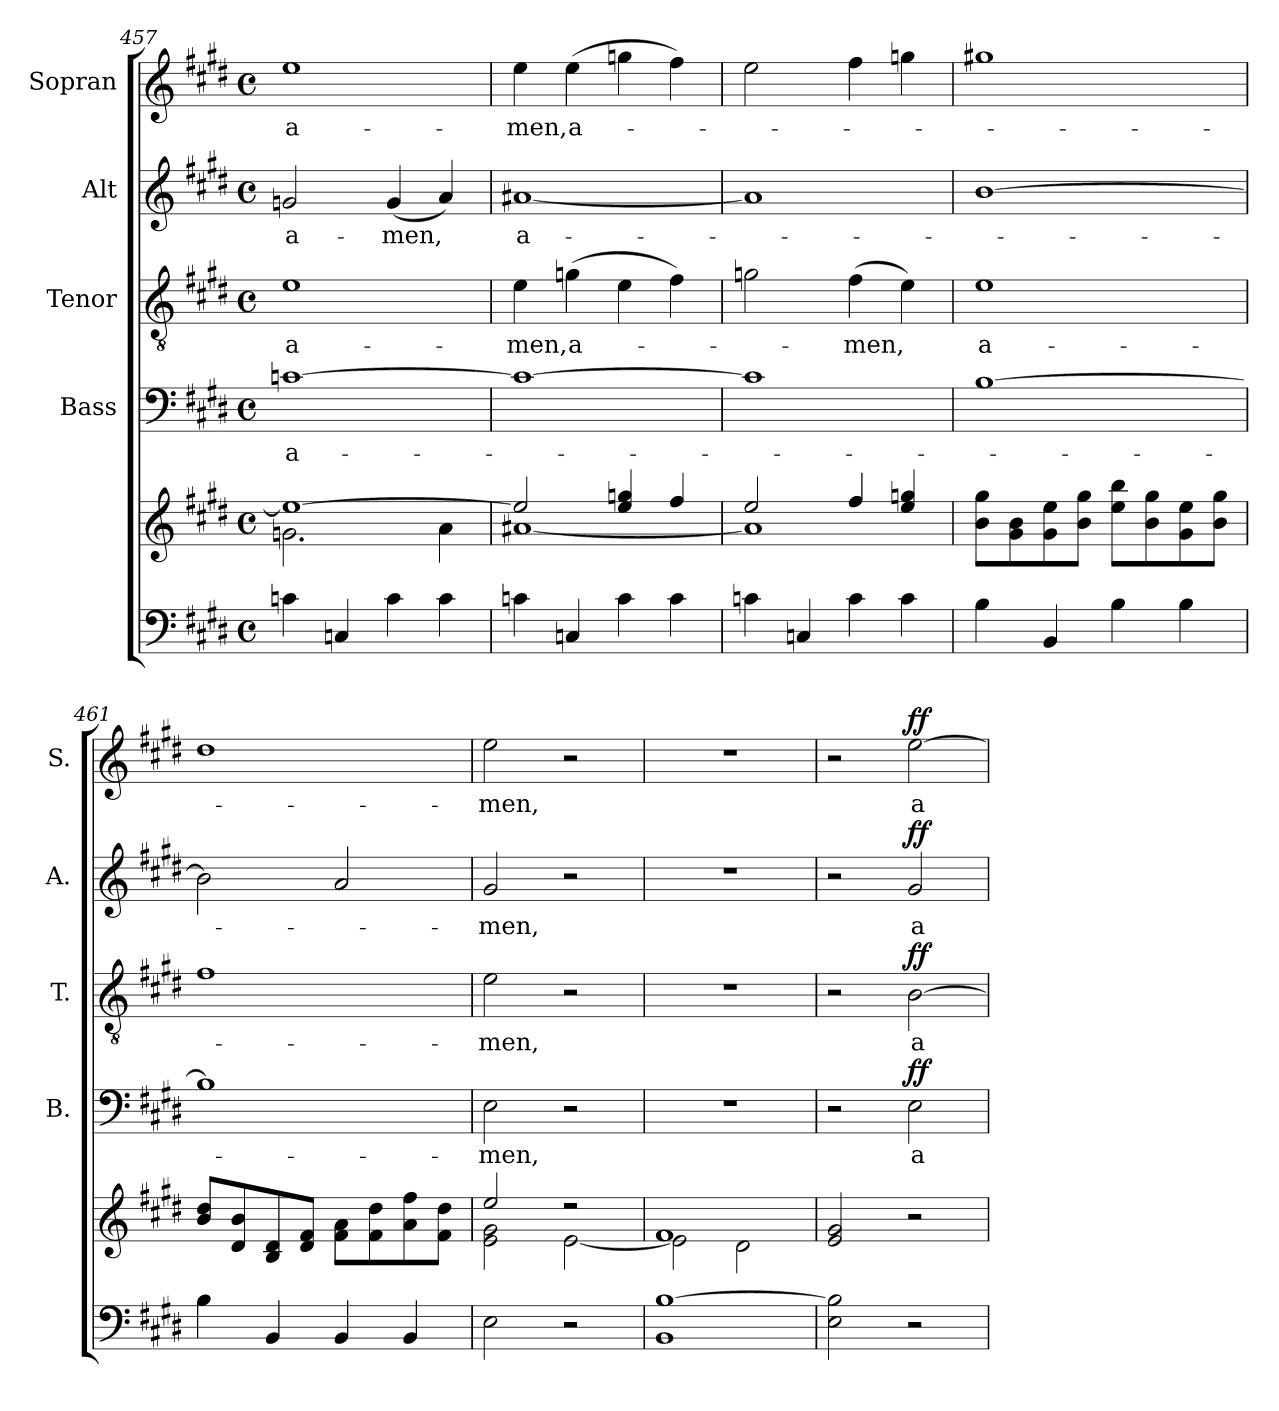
**kern	**kern	**kern	**text	**dynam	**kern	**text	**dynam	**kern	**text	**dynam	**kern	**text	**dynam
*part5	*part5	*part4	*part4	*part4	*part3	*part3	*part3	*part2	*part2	*part2	*part1	*part1	*part1
*staff6	*staff5	*staff4	*staff4	*staff4	*staff3	*staff3	*staff3	*staff2	*staff2	*staff2	*staff1	*staff1	*staff1
*	*	*I"Bass	*	*	*I"Tenor	*	*	*I"Alt	*	*	*I"Sopran	*	*
*	*	*I'B.	*	*	*I'T.	*	*	*I'A.	*	*	*I'S.	*	*
*clefF4	*clefG2	*clefF4	*	*	*clefGv2	*	*	*clefG2	*	*	*clefG2	*	*
*k[f#c#g#d#]	*k[f#c#g#d#]	*k[f#c#g#d#]	*	*	*k[f#c#g#d#]	*	*	*k[f#c#g#d#]	*	*	*k[f#c#g#d#]	*	*
*E:	*E:	*E:	*	*	*E:	*	*	*E:	*	*	*E:	*	*
*M4/4	*M4/4	*M4/4	*	*	*M4/4	*	*	*M4/4	*	*	*M4/4	*	*
*met(c)	*met(c)	*met(c)	*	*	*met(c)	*	*	*met(c)	*	*	*met(c)	*	*
=457	=457	=457	=457	=457	=457	=457	=457	=457	=457	=457	=457	=457	=457
*	*^	*	*	*	*	*	*	*	*	*	*	*	*
!	!	!	!	!LO:LY:b	!	!	!LO:LY:b	!	!	!LO:LY:b	!	!	!LO:LY:b	!
4cn\	1ee_	2.gn\	[1cn	a-	.	1e	a-	.	2gn/	a-	.	1ee	a-	.
4Cn/	.	.	.	.	.	.	.	.	.	.	.	.	.	.
!	!	!	!	!	!	!	!	!	!	!LO:LY:b	!	!	!	!
4c\	.	.	.	.	.	.	.	.	(<4g/	-men,	.	.	.	.
4c\	.	4a\	.	.	.	.	.	.	4a/)	.	.	.	.	.
!!LO:LB:g=z
=458	=458	=458	=458	=458	=458	=458	=458	=458	=458	=458	=458	=458	=458	=458
!	!	!	!	!	!	!	!LO:LY:b	!	!	!LO:LY:b	!	!	!LO:LY:b	!
4cn\	2ee/]	[<1a#X	1c_	.	.	4e\	-men,	.	[1a#X	a-	.	4ee\	-men,	.
!	!	!	!	!	!	!	!LO:LY:b	!	!	!	!	!	!LO:LY:b	!
4Cn/	.	.	.	.	.	(>4gn\	a-	.	.	.	.	(>4ee\	a-	.
4c\	4ee/ 4ggn/	.	.	.	.	4e\	.	.	.	.	.	4ggn\	.	.
4c\	4ff#/	.	.	.	.	4f#\)	.	.	.	.	.	4ff#\)	.	.
=459	=459	=459	=459	=459	=459	=459	=459	=459	=459	=459	=459	=459	=459	=459
4cn\	2ee/	1a#]	1c]	.	.	2gn\	.	.	1a#]	.	.	2ee\	.	.
4Cn/	.	.	.	.	.	.	.	.	.	.	.	.	.	.
!	!	!	!	!	!	!	!LO:LY:b	!	!	!	!	!	!	!
4c\	4ff#/	.	.	.	.	(>4f#\	-men,	.	.	.	.	4ff#\	.	.
4c\	4ee/ 4ggn/	.	.	.	.	4e\)	.	.	.	.	.	4ggn\	.	.
*	*v	*v	*	*	*	*	*	*	*	*	*	*	*	*
=460	=460	=460	=460	=460	=460	=460	=460	=460	=460	=460	=460	=460	=460
!	!	!	!	!	!	!LO:LY:b	!	!	!	!	!	!	!
4B\	8b\ 8gg#\L	[1B	.	.	1e	a-	.	[1b	.	.	1gg#X	.	.
.	8g#\ 8b\	.	.	.	.	.	.	.	.	.	.	.	.
4BB/	8g#\ 8ee\	.	.	.	.	.	.	.	.	.	.	.	.
.	8b\ 8gg#\J	.	.	.	.	.	.	.	.	.	.	.	.
4B\	8ee\ 8bb\L	.	.	.	.	.	.	.	.	.	.	.	.
.	8b\ 8gg#\	.	.	.	.	.	.	.	.	.	.	.	.
4B\	8g#\ 8ee\	.	.	.	.	.	.	.	.	.	.	.	.
.	8b\ 8gg#\J	.	.	.	.	.	.	.	.	.	.	.	.
=461	=461	=461	=461	=461	=461	=461	=461	=461	=461	=461	=461	=461	=461
4B\	8b/ 8dd#/L	1B]	.	.	1f#	.	.	2b\]	.	.	1dd#	.	.
.	8d#/ 8b/	.	.	.	.	.	.	.	.	.	.	.	.
4BB/	8B/ 8d#/	.	.	.	.	.	.	.	.	.	.	.	.
.	8d#/ 8f#/J	.	.	.	.	.	.	.	.	.	.	.	.
4BB/	8f#\ 8a\L	.	.	.	.	.	.	2a/	.	.	.	.	.
.	8f#\ 8dd#\	.	.	.	.	.	.	.	.	.	.	.	.
4BB/	8a\ 8ff#\	.	.	.	.	.	.	.	.	.	.	.	.
.	8f#\ 8dd#\J	.	.	.	.	.	.	.	.	.	.	.	.
=462	=462	=462	=462	=462	=462	=462	=462	=462	=462	=462	=462	=462	=462
*	*^	*	*	*	*	*	*	*	*	*	*	*	*
!	!	!	!	!LO:LY:b	!	!	!LO:LY:b	!	!	!LO:LY:b	!	!	!LO:LY:b	!
2E\	2ee/	2e\ 2g#\	2E\	-men,	.	2e\	-men,	.	2g#/	-men,	.	2ee\	-men,	.
2r	2rdd	[<2e\	2r	.	.	2r	.	.	2r	.	.	2r	.	.
!!LO:PB:g=z
=463	=463	=463	=463	=463	=463	=463	=463	=463	=463	=463	=463	=463	=463	=463
1BB [1B	1f#	2e\]	1r	.	.	1r	.	.	1r	.	.	1r	.	.
.	.	2d#\	.	.	.	.	.	.	.	.	.	.	.	.
*	*v	*v	*	*	*	*	*	*	*	*	*	*	*	*
=464	=464	=464	=464	=464	=464	=464	=464	=464	=464	=464	=464	=464	=464
2E\ 2B\]	2e/ 2g#/	2r	.	.	2r	.	.	2r	.	.	2r	.	.
!	!	!	!LO:LY:b	!LO:DY:a	!	!LO:LY:b	!LO:DY:a	!	!LO:LY:b	!LO:DY:a	!	!LO:LY:b	!LO:DY:a
2r	2r	2E\	a-	ff	[2B\	a-	ff	2g#/	a-	ff	[2ee\	a-	ff
=	=	=	=	=	=	=	=	=	=	=	=	=	=
*-	*-	*-	*-	*-	*-	*-	*-	*-	*-	*-	*-	*-	*-
